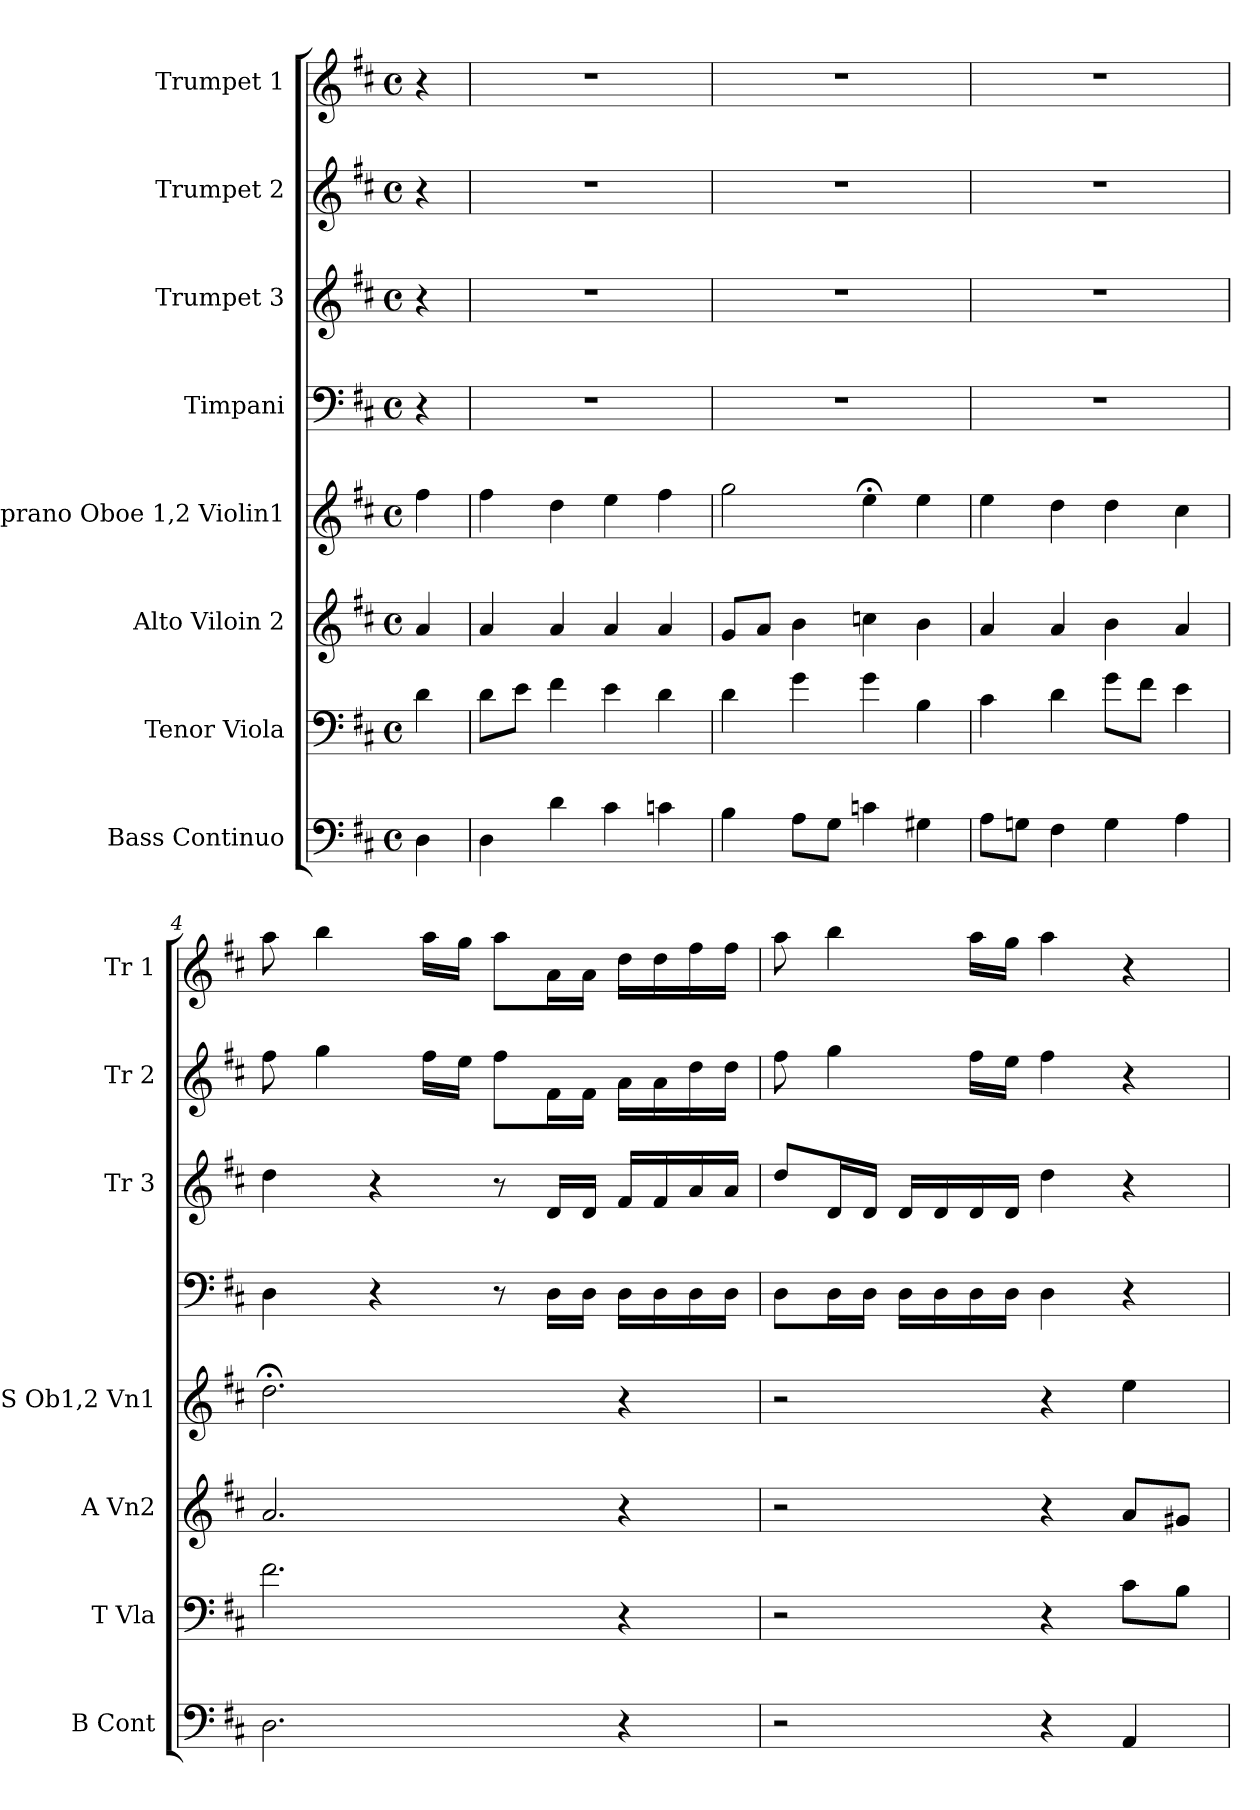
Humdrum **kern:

**kern	**kern	**kern	**kern	**kern	**kern	**kern	**kern
*part8	*part7	*part6	*part5	*part4	*part3	*part2	*part1
*staff8	*staff7	*staff6	*staff5	*staff4	*staff3	*staff2	*staff1
*I"Bass Continuo	*I"Tenor Viola	*I"Alto Viloin 2	*I"Soprano Oboe 1,2 Violin1	*I"Timpani	*I"Trumpet 3	*I"Trumpet 2	*I"Trumpet 1
*I'B Cont	*I'T Vla	*I'A Vn2	*I'S Ob1,2 Vn1	*	*I'Tr 3	*I'Tr 2	*I'Tr 1
*clefF4	*clefF4	*clefG2	*clefG2	*clefF4	*clefG2	*clefG2	*clefG2
*k[f#c#]	*k[f#c#]	*k[f#c#]	*k[f#c#]	*k[f#c#]	*k[f#c#]	*k[f#c#]	*k[f#c#]
*D:	*D:	*D:	*D:	*D:	*D:	*D:	*D:
*M4/4	*M4/4	*M4/4	*M4/4	*M4/4	*M4/4	*M4/4	*M4/4
*met(c)	*met(c)	*met(c)	*met(c)	*met(c)	*met(c)	*met(c)	*met(c)
*MM100	*MM100	*MM100	*MM100	*MM100	*MM100	*MM100	*MM100
=	=	=	=	=	=	=	=
4D\	4d\	4a/	4ff#\	4r	4r	4r	4r
=1	=1	=1	=1	=1	=1	=1	=1
4D\	8d\L	4a/	4ff#\	1r	1r	1r	1r
.	8e\J	.	.	.	.	.	.
4d\	4f#\	4a/	4dd\	.	.	.	.
4c#\	4e\	4a/	4ee\	.	.	.	.
4cn\	4d\	4a/	4ff#\	.	.	.	.
=2	=2	=2	=2	=2	=2	=2	=2
4B\	4d\	8g/L	2gg\	1r	1r	1r	1r
.	.	8a/J	.	.	.	.	.
8A\L	4g\	4b\	.	.	.	.	.
8G\J	.	.	.	.	.	.	.
4cn\	4g\	4ccn\	4ee;<\	.	.	.	.
4G#X\	4B\	4b\	4ee\	.	.	.	.
=3	=3	=3	=3	=3	=3	=3	=3
8A\L	4c#\	4a/	4ee\	1r	1r	1r	1r
8Gn\J	.	.	.	.	.	.	.
4F#\	4d\	4a/	4dd\	.	.	.	.
4G\	8g\L	4b\	4dd\	.	.	.	.
.	8f#\J	.	.	.	.	.	.
4A\	4e\	4a/	4cc#\	.	.	.	.
!!LO:PB:g=z
=4	=4	=4	=4	=4	=4	=4	=4
2.D\	2.f#\	2.a/	2.dd;<\	4D\	4dd\	8ff#\	8aa\
.	.	.	.	.	.	4gg\	4bb\
.	.	.	.	4r	4r	.	.
.	.	.	.	.	.	16ff#\LL	16aa\LL
.	.	.	.	.	.	16ee\JJ	16gg\JJ
.	.	.	.	8r	8r	8ff#\L	8aa\L
.	.	.	.	16D\LL	16d/LL	16f#\L	16a\L
.	.	.	.	16D\JJ	16d/JJ	16f#\JJ	16a\JJ
4r	4r	4r	4r	16D\LL	16f#/LL	16a\LL	16dd\LL
.	.	.	.	16D\	16f#/	16a\	16dd\
.	.	.	.	16D\	16a/	16dd\	16ff#\
.	.	.	.	16D\JJ	16a/JJ	16dd\JJ	16ff#\JJ
!!LO:PB:g=z
=5	=5	=5	=5	=5	=5	=5	=5
2r	2r	2r	2r	8D\L	8dd/L	8ff#\	8aa\
.	.	.	.	16D\L	16d/L	4gg\	4bb\
.	.	.	.	16D\JJ	16d/JJ	.	.
.	.	.	.	16D\LL	16d/LL	.	.
.	.	.	.	16D\	16d/	.	.
.	.	.	.	16D\	16d/	16ff#\LL	16aa\LL
.	.	.	.	16D\JJ	16d/JJ	16ee\JJ	16gg\JJ
4r	4r	4r	4r	4D\	4dd\	4ff#\	4aa\
4AA/	8c#\L	8a/L	4ee\	4r	4r	4r	4r
.	8B\J	8g#X/J	.	.	.	.	.
=	=	=	=	=	=	=	=
*-	*-	*-	*-	*-	*-	*-	*-
